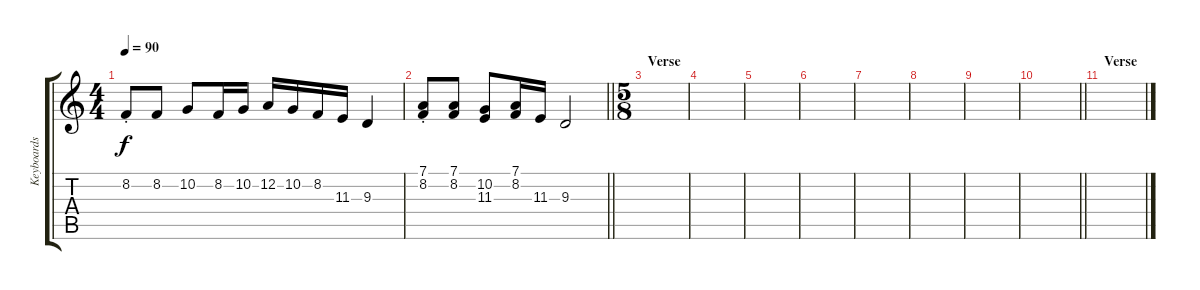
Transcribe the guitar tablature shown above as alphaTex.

\track ("Keyboards" "Keyboards") {instrument accordion}
\staff {score tabs}
\tuning (D4 A3 F3 C3 G2 D2) {hide}
\ts (4 4)
\tempo 90
\clef g2
\ks c
8.2{st}.8{dy f} 8.2.8 10.2.8 8.2.16 10.2.16 12.2.16 10.2.16 8.2.16 11.3.16 9.3.4 |
\barLineRight lightlight
(7.1{st} 8.2{st}).8 (7.1 8.2).8 (10.2 11.3).8 (7.1 8.2).16 11.3.16 9.3.2 |
\ts (5 8)
\section ("" "Verse")
|
|
|
|
|
|
|
\barLineRight lightlight
|
\section ("" "Verse")
